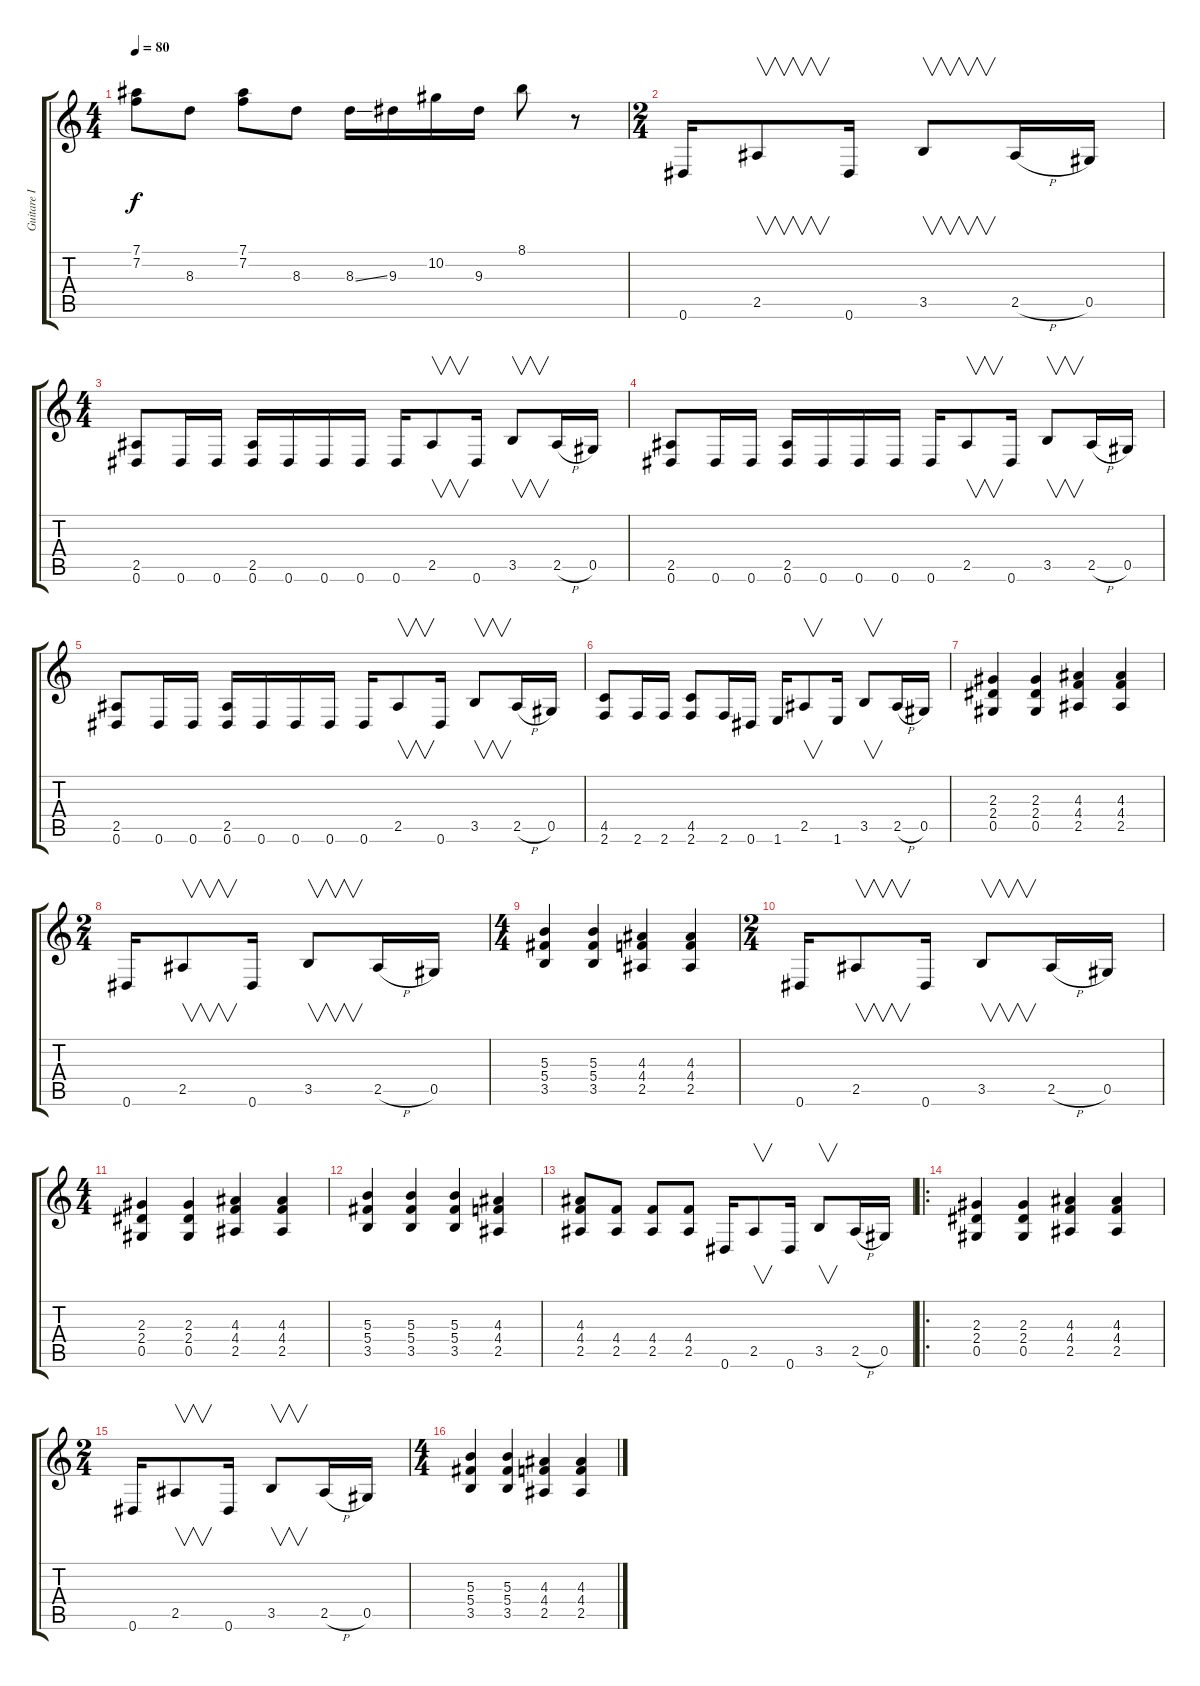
\track ("Guitare I (James)" "Guitare I ") {instrument electricguitarclean}
\staff {score tabs}
\tuning (Eb4 Bb3 Gb3 Db3 Ab2 Eb2) {hide}
\ts (4 4)
\tempo 80
\clef g2
\ks c
(7.1 7.2).8{dy f} 8.3.8 (7.1 7.2).8 8.3.8 8.3{ss}.16 9.3.16 10.2.16 9.3.16 8.1.8 r.8 |
\ts (2 4)
0.6.16{instrument distortionguitar} 2.5.8{v} 0.6.16 3.5.8{v} 2.5{h}.16 0.5.16 |
\ts (4 4)
(2.5 0.6).8 0.6.16 0.6.16 (2.5 0.6).16 0.6.16 0.6.16 0.6.16 0.6.16 2.5.8{v} 0.6.16 3.5.8{v} 2.5{h}.16 0.5.16 |
(2.5 0.6).8 0.6.16 0.6.16 (2.5 0.6).16 0.6.16 0.6.16 0.6.16 0.6.16 2.5.8{v} 0.6.16 3.5.8{v} 2.5{h}.16 0.5.16 |
(2.5 0.6).8 0.6.16 0.6.16 (2.5 0.6).16 0.6.16 0.6.16 0.6.16 0.6.16 2.5.8{v} 0.6.16 3.5.8{v} 2.5{h}.16 0.5.16 |
(4.5 2.6).8 2.6.16 2.6.16 (4.5 2.6).8 2.6.16 0.6.16 1.6.16 2.5.8{v} 1.6.16 3.5.8{v} 2.5{h}.16 0.5.16 |
(2.3 2.4 0.5).4 (2.3 2.4 0.5).4 (4.3 4.4 2.5).4 (4.3 4.4 2.5).4 |
\ts (2 4)
0.6.16 2.5.8{v} 0.6.16 3.5.8{v} 2.5{h}.16 0.5.16 |
\ts (4 4)
(5.3 5.4 3.5).4 (5.3 5.4 3.5).4 (4.3 4.4 2.5).4 (4.3 4.4 2.5).4 |
\ts (2 4)
0.6.16 2.5.8{v} 0.6.16 3.5.8{v} 2.5{h}.16 0.5.16 |
\ts (4 4)
(2.3 2.4 0.5).4 (2.3 2.4 0.5).4 (4.3 4.4 2.5).4 (4.3 4.4 2.5).4 |
(5.3 5.4 3.5).4 (5.3 5.4 3.5).4 (5.3 5.4 3.5).4 (4.3 4.4 2.5).4 |
(4.3 4.4 2.5).8 (4.4 2.5).8 (4.4 2.5).8 (4.4 2.5).8 0.6.16 2.5.8{v} 0.6.16 3.5.8{v} 2.5{h}.16 0.5.16 |
\ro
(2.3 2.4 0.5).4 (2.3 2.4 0.5).4 (4.3 4.4 2.5).4 (4.3 4.4 2.5).4 |
\ts (2 4)
0.6.16 2.5.8{v} 0.6.16 3.5.8{v} 2.5{h}.16 0.5.16 |
\ts (4 4)
(5.3 5.4 3.5).4 (5.3 5.4 3.5).4 (4.3 4.4 2.5).4 (4.3 4.4 2.5).4
